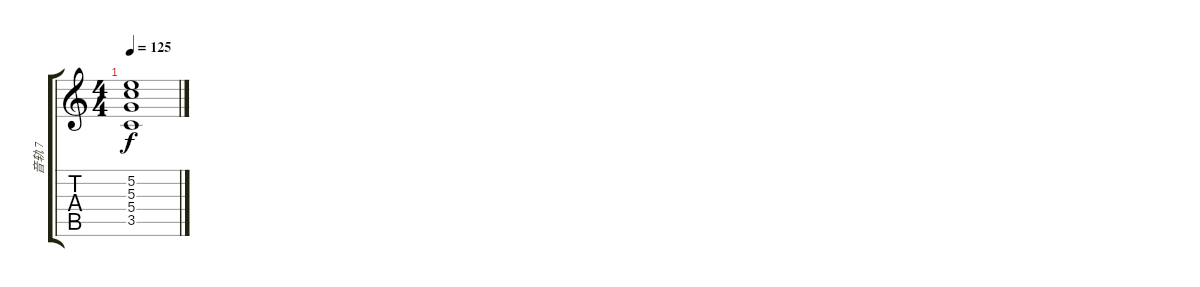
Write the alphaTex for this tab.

\track ("音轨 7" "音轨 7") {instrument overdrivenguitar}
\staff {score tabs}
\tuning (E4 B3 G3 D3 A2 E2) {hide}
\ts (4 4)
\tempo 125
\clef g2
\ks c
(5.2{t} 5.3{t} 5.4{t} 3.5{t}).1{dy f}
